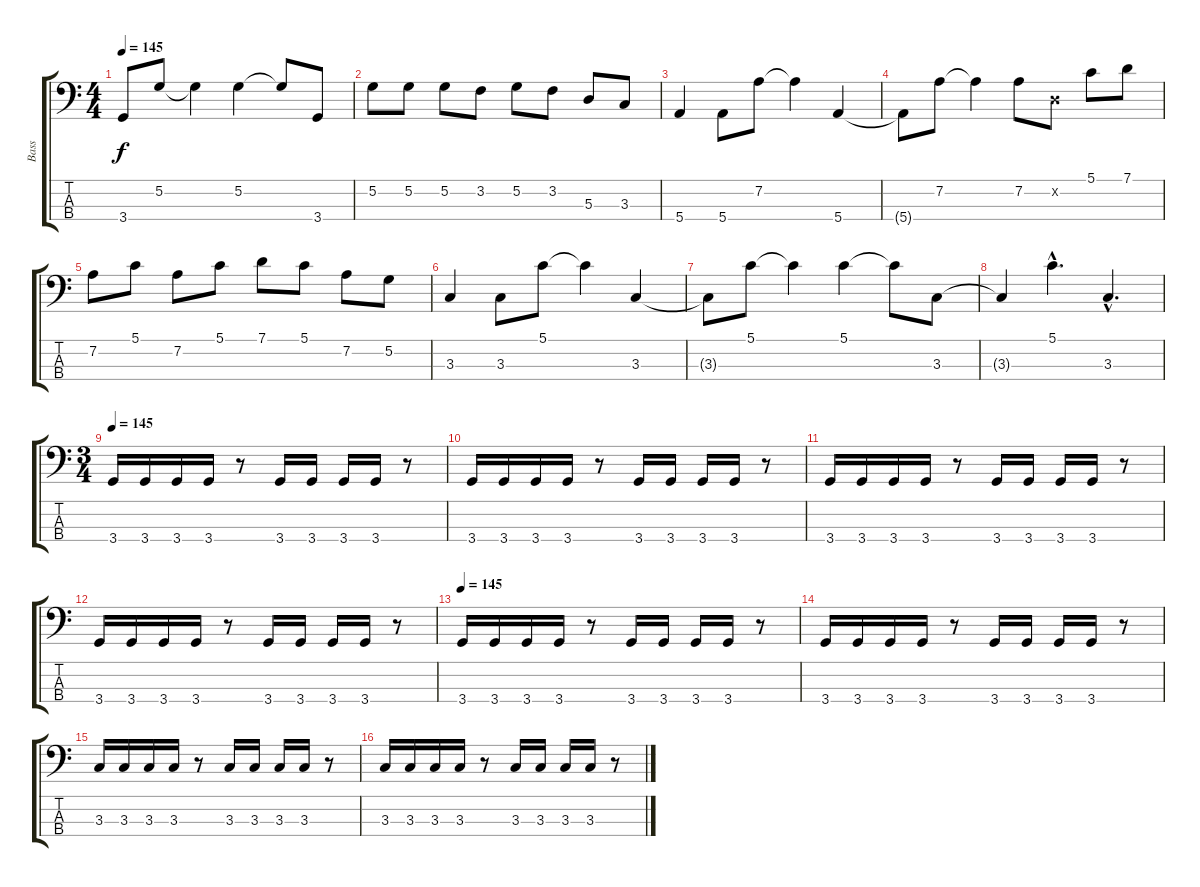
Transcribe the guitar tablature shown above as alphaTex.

\track ("Bass" "Bass") {instrument electricbassfinger}
\staff {score tabs}
\tuning (G2 D2 A1 E1) {hide}
\ts (4 4)
\tempo 145
\clef f4
\ks c
3.4{t}.8{dy f} 5.2.8 5.2{t}.4 5.2.4 5.2{t}.8 3.4.8 |
5.2.8 5.2.8 5.2.8 3.2.8 5.2.8 3.2.8 5.3.8 3.3.8 |
5.4.4 5.4.8 7.2.8 7.2{t}.4 5.4.4 |
5.4{t}.8 7.2.8 7.2{t}.4 7.2.8 0.2{x}.8 5.1.8 7.1.8 |
7.2.8 5.1.8 7.2.8 5.1.8 7.1.8 5.1.8 7.2.8 5.2.8 |
3.3.4 3.3.8 5.1.8 5.1{t}.4 3.3.4 |
3.3{t}.8 5.1.8 5.1{t}.4 5.1.4 5.1{t}.8 3.3.8 |
3.3{t}.4 5.1{hac}.4{d} 3.3{hac}.4{d} |
\ts (3 4)
\tempo 145
3.4.16 3.4.16 3.4.16 3.4.16 r.8 3.4.16 3.4.16 3.4.16 3.4.16 r.8 |
3.4.16 3.4.16 3.4.16 3.4.16 r.8 3.4.16 3.4.16 3.4.16 3.4.16 r.8 |
3.4.16 3.4.16 3.4.16 3.4.16 r.8 3.4.16 3.4.16 3.4.16 3.4.16 r.8 |
3.4.16 3.4.16 3.4.16 3.4.16 r.8 3.4.16 3.4.16 3.4.16 3.4.16 r.8 |
\tempo 145
3.4.16 3.4.16 3.4.16 3.4.16 r.8 3.4.16 3.4.16 3.4.16 3.4.16 r.8 |
3.4.16 3.4.16 3.4.16 3.4.16 r.8 3.4.16 3.4.16 3.4.16 3.4.16 r.8 |
3.3.16 3.3.16 3.3.16 3.3.16 r.8 3.3.16 3.3.16 3.3.16 3.3.16 r.8 |
3.3.16 3.3.16 3.3.16 3.3.16 r.8 3.3.16 3.3.16 3.3.16 3.3.16 r.8
